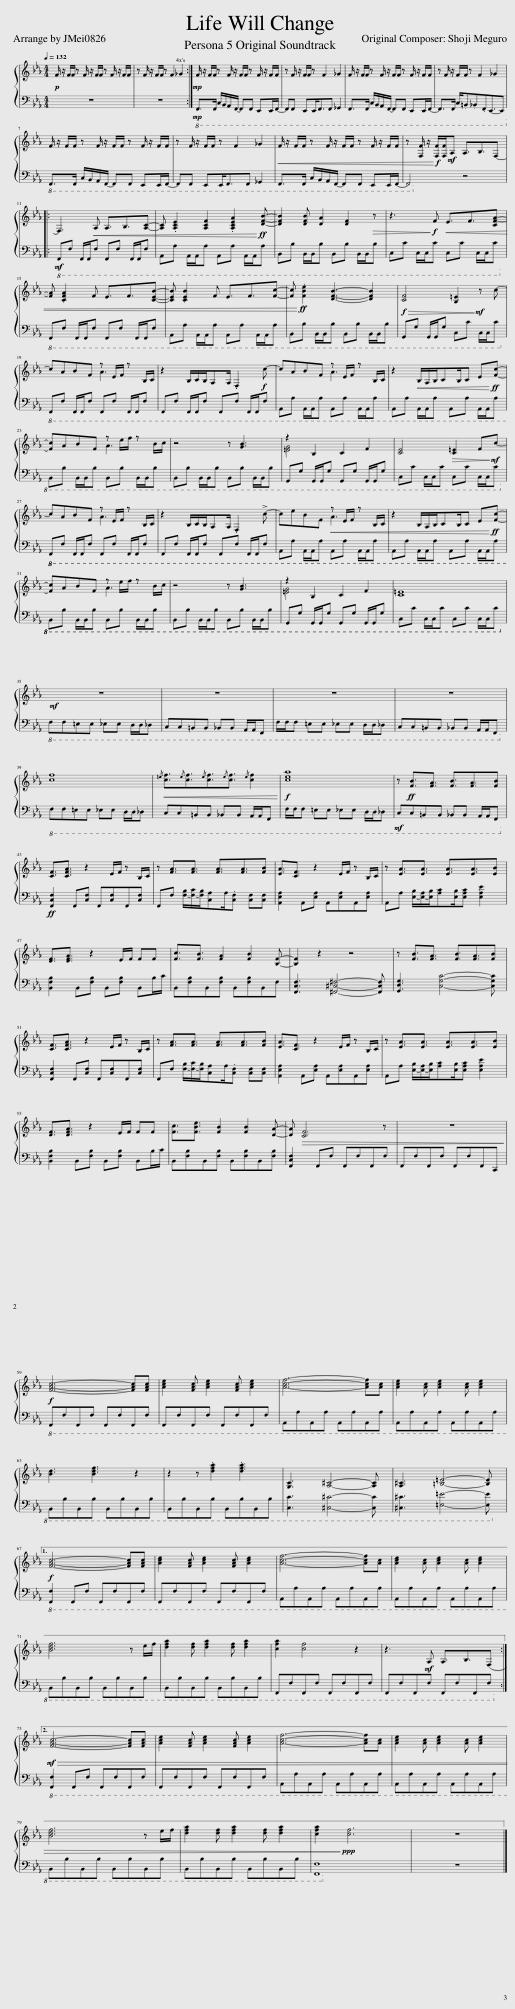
X:1
%%score { ( 1 3 ) | 2 }
L:1/8
Q:1/4=132
M:4/4
I:linebreak $
K:Eb
V:1 treble
V:3 treble
V:2 bass
V:1
!p! F/ z/ F/F/ z F/ z/ F/F/ z F/ z/ F/F/ | z F/ z/ F/F/ z F2 _G2 :|!mp! F/ z/ F/F/ z F/ z/ F/F/ z F/ z/ F/F/ | z F/ z/ F/F/ z F2 _G2 | F/ z/ F/F/ z F/ z/ F/F/ z F/ z/ F/F/ | %5
 z F/ z/ F/F/ z F2 _G2 |$ F/ z/ F/F/ z F/ z/ F/F/ z F/ z/ F/F/ | z F/ z/ F/F/ z F2 _G2 |!<(! F/ z/ F/F/ z F/ z/ F/F/ z F/ z/ F/F/ | z [F,F]/ z/ [F,F]/!<)!!f![F,F]/!mf!A, A,3/2B,3/2F,- |:$ %10
 F,3!<(! A, A,3/2B,3/2[A,C]- | [A,C] .[A,CE]2 [A,CF]2 .[A,CEA]2!<)!!ff! [DFB]- | [DFB]2 [DFB] [DA]2 [DF]2!>(! z | z3!>)!!f! F!<(! E3/2F3/2[CF-A-] |$ [FA] .[CFA]2 F E3/2F3/2[CEB]- | %15
 [CEB] .[CEB]2 F E3/2F3/2[Fc]- | [Fc]!<)!!ff! .[FBe]2 [DFB]3- [DFB]2 |!f!!>(! [CF]4 [B,=E]2!>)!!mf! z c- |$ cABF z E/F/ z B,/C/ | z2 B,/C/B,/A,A,/ .F,2!f! c- | %20
 cABF z E/F/ z B,/C/ | z2!<(! B,/A,/B,/CB,/C E!<)!!ff![Fc]- |$ [Fc]ABF z e/f/ z B/c/ | z4 z [GB]3 | z2 B,2 C2 F2 | %25
 [CE]4!>(! [C=E]2 F!>)!!mf!c- |$ cABF z E/F/ z B,/C/ | z2 B,/C/B,/A,A,/ .F,2 !>!c- | ceBF!<(! z E/F/ z B,/C/ | z2 B,/A,/B,/CB,/C E!<)!!ff![Fc]- |$ %30
 [Fc]ABF z e/f/ z B/c/ | z4 z [GB]3 | z2 B,2 C2 F2 | [C=E]8 |$ z8!mf! | %35
 z8 | z8 | z8 |$ [cf]8 |!<(!{/=e} [cf]3/2{/e}[cf]3/2{/e}[cf]3/2{/e}[cf]3/2{/e} [cf]2!<)! | %40
!f! [cea]8 | z!ff! [FB]3/2[FA]3/2 [FB]3/2[FA]3/2[FB] |$ [CF]3/2[CFA]3/2 z2 E/F/ z B,/C/ | z [FA]3/2[FA]3/2 [FA]3/2[FA]3/2[FB] | [EA]3/2[CF]3/2 z2 E/F/ z B,/C/ | %45
 z [EA]3/2[EA]3/2 [EA]3/2[EA]3/2[EB] |$ [DF]3/2[DFA]3/2 z2 E/F/ FF | [Fc]3/2[FB]3/2 [FA]2 [FB]2 [B,F]- | [B,F]2 z2 z4 | z [FB]3/2[FA]3/2 [FB]3/2[FA]3/2[FB] |$ %50
 [CF]3/2[CFA]3/2 z2 E/F/ z B,/C/ | z [FA]3/2[FA]3/2 [FA]3/2[FA]3/2[FB] | [EA]3/2[CF]3/2 z2 E/F/ z B,/C/ | z [EA]3/2[EA]3/2 [EA]3/2[EA]3/2[EB] |$ [DF]3/2[DFA]3/2 z2 E/F/ FF | %55
 [Fc]3/2[FBe]3/2 [FB]2 [FB]2 [DA]- | [DA]!>(! [CF]6 z | z8!>)! |$!f! [FAc]6- [FAc][FAc] | [Ace]2 [FAc] [Ace]2 [FAc] [Ace]2 | %60
 [Acf]6- [Acf][Ac] | [Ace]2 [Ac] [Ace]2 [Ac] [Ace]2 |$ [Bd]3 [Bdf]3 z2 | z2 z .[dfa]2 .[dfa]3 | [G,C]3 [A,^C]4- [A,C] | %65
 [A,^C]3 [=B,=E]4- [B,E] |1$!f! [FAc]6- [FAc][FAc] | [Ace]2 [FAc] [Ace]2 [FAc] [Ace]2 | [Acf]6- [Acf][Ac] | [Ace]2 [Ac] [Ace]2 [Ac] [Ace]2 |$ %70
 [Bdf]6 z e/f/ | [dfa]2 [df] [dfa]2 [df] [dfa]2 | [cfa]2 [cf]4 z2 | z3!mf! A, A,3/2B,3/2(F,- :|2$!mf!!>(! [FAc]6-) [FAc][FAc] | %75
 [Ace]2 [FAc] [Ace]2 [FAc] [Ace]2 | [Acf]6- [Acf][Ac] | [Ace]2 [Ac] [Ace]2 [Ac] [Ace]2 |$ [Bdf]6 z e/f/ | [dfa]2 [df] [dfa]2 [df] [dfa]2 | %80
 [cfa]2!>)!!ppp! [cf]6 | z8 |] %82
V:2
 z8 | z8 :|!mp!!8vb(! F,,,>F,,, C,,/B,,,/A,,,/F,,,/- F,,,F,,, E,,,E,,,/F,,,/- | F,,,F,,, E,,,E,,,<F,,,F,,, _G,,,2 | F,,,>F,,, C,,/B,,,/A,,,/F,,,/- F,,,F,,, E,,,E,,,/F,,,/- | %5
 F,,,>F,,, C,,/.=B,,,._B,,,.F,,,E,,,3/2-E,,,!8vb)! |$!8vb(! F,,,>F,,, C,,/B,,,/A,,,/F,,,/- F,,,F,,, E,,,E,,,/F,,,/- | F,,,F,,, E,,,E,,,<F,,,F,,, _G,,,2 | F,,,>F,,, C,,/B,,,/A,,,/F,,,/- F,,,F,,, E,,,E,,,/F,,,/- | F,,,4!8vb)! z4 |:$ %10
!mf!!8vb(! F,,,F,, F,,,/F,,,/F,, F,,,F,, F,,,/F,,,/F,, | A,,,A,, A,,,/A,,,/A,, A,,,A,, A,,,/A,,,/A,, | B,,,B,, B,,,/B,,,/B,, B,,,B,, B,,,/B,,,/B,, | C,,C, C,,/C,,/C, C,,C, C,,/C,,/C,!8vb)! |$!8vb(! F,,,F,, F,,,/F,,,/F,, F,,,F,, F,,,/F,,,/F,, | %15
 A,,,A,, A,,,/A,,,/A,, A,,,A,, A,,,/A,,,/A,, | B,,,B,, B,,,/B,,,/B,, B,,,B,, B,,,/B,,,/B,, | G,,,G,, G,,,/G,,,/G,, C,,C, C,,/C,,/C,!8vb)! |$!8vb(! F,,,F,, F,,,/F,,,/F,, F,,,F,, F,,,/F,,,/F,, | F,,,F,, F,,,/F,,,/F,, F,,,F,, F,,,/F,,,/F,, | %20
 A,,,A,, A,,,/A,,,/A,, A,,,A,, A,,,/A,,,/A,, | A,,,A,, A,,,/A,,,/A,, A,,,A,, A,,,/A,,,/A,, |$ B,,,B,, B,,,/B,,,/B,, B,,,B,, B,,,/B,,,/B,, | B,,,B,, B,,,/B,,,/B,, B,,,B,, B,,,/B,,,/B,, | G,,,G,, G,,,/G,,,/G,, G,,,G,, G,,,/G,,,/G,, | %25
 C,,C, C,,/C,,/C, C,,C, C,,/C,,/C,!8vb)! |$!8vb(!!8vb(! F,,,F,, F,,,/F,,,/F,, F,,,F,, F,,,/F,,,/F,, | F,,,F,, F,,,/F,,,/F,, F,,,F,, F,,,/F,,,/F,, | A,,,A,, A,,,/A,,,/A,, A,,,A,, A,,,/A,,,/A,, | A,,,A,, A,,,/A,,,/A,, A,,,A,, A,,,/A,,,/A,, |$ %30
 B,,,B,, B,,,/B,,,/B,, B,,,B,, B,,,/B,,,/B,, | B,,,B,, B,,,/B,,,/B,, B,,,B,, B,,,/B,,,/B,, | G,,,G,, G,,,/G,,,/G,, G,,,G,, G,,,/G,,,/G,, | C,,C, C,,/C,,/C, C,,C, C,,/C,,/C,!8vb)!!8vb)! |$!8vb(! F,,F,,=E,,E,, _E,,E,, D,,/D,,/_D,, | %35
 C,,C,,=B,,,B,,, _B,,,B,,, A,,,/A,,,/F,,, | F,,/F,,/F,, =E,,E,, _E,,E,, D,,/D,,/_D,, | C,,C,,=B,,,B,,, _B,,,B,,, A,,,/A,,,/F,,,!8vb)! |$!8vb(! F,,F,,=E,,E,, _E,,E,, D,,/D,,/_D,, | C,,C,,=B,,,B,,, _B,,,B,,, A,,,/A,,,/F,,, | %40
 F,,/F,,/F,, =E,,E,, _E,,E,, D,,/D,,/_D,, |!mf! C,,C,,=B,,,B,,, _B,,,B,,, A,,,/A,,,/F,,,!8vb)! |$!ff! [F,,C,F,]2 F,,[C,F,] F,,[C,F,]F,,[C,F,] | F,,F, [F,-B,]/[F,-C]/[F,B,]/[C,A,]A,/.[C,F,] [C,F,][C,F,] | [A,,E,A,]2 A,,[E,A,] A,,[E,A,]A,,[E,A,] | %45
 A,,A, [E,-B,]/[E,-A,]/[E,B,]/[A,C][E,B,]/[E,A,C] [E,A,E]2 |$ [B,,F,B,]2 B,,[F,B,] B,,[F,B,] B,,B,/C/ | B,,[F,B,]B,,[F,B,] B,,[F,B,]B,,F, | [F,,C,F,]3 [^F,,^C,^F,]4- [F,,C,F,] | [G,,D,G,]3 [C,G,C]4- [C,G,C] |$ %50
 [F,,C,F,]2 F,,[C,F,] F,,[C,F,]F,,[C,F,] | F,,F, [F,-B,]/[F,-C]/[F,B,]/[C,A,]A,/.[C,F,] [C,F,][C,F,] | [A,,E,A,]2 A,,[E,A,] A,,[E,A,]A,,[E,A,] | A,,A, [E,-B,]/[E,-A,]/[E,B,]/[A,C][E,B,]/[E,A,C] [E,A,E]2 |$ [B,,F,B,]2 B,,[F,B,] B,,[F,B,] B,,B,/C/ | %55
 B,,[F,B,]B,,[F,B,] B,,[F,B,]B,,[F,B,] | [F,,C,F,]2 F,,F, F,,F,F,,F, | F,,F,F,,F, F,,F,F,,C,, |$!8vb(! F,,,F,,F,,,F,, F,,,F,,F,,,F,, | F,,,F,,F,,,F,, F,,,F,,F,,,F,, | %60
 A,,,A,,A,,,A,, A,,,A,,A,,,A,, | A,,,A,,A,,,A,, A,,,A,,A,,,A,, |$ B,,,B,,B,,,B,, B,,,B,,B,,,B,, | B,,,B,,B,,,B,, B,,,B,,B,,,B,, | [C,,C,]3 [^C,,^C,]4- [C,,C,] | %65
 [^C,,^C,]3 [=E,,=E,]4- [E,,E,]!8vb)! |1$!8vb(! [F,,,F,,]2 F,,,F,, F,,,F,,F,,,F,, | F,,,F,,F,,,F,, F,,,F,,F,,,F,, | A,,,A,,A,,,A,, A,,,A,,A,,,A,, | A,,,A,,A,,,A,, A,,,A,,A,,,A,, |$ %70
 B,,,B,,B,,,B,, B,,,B,,B,,,B,, | B,,,B,,B,,,B,, B,,,B,,B,,,B,, | F,,,F,,F,,,F,, F,,,F,,F,,,F,, | F,,,F,,F,,,F,, F,,,F,,F,,,F,,!8vb)! :|2$!8vb(! [F,,,F,,]2 F,,,F,, F,,,F,,F,,,F,, | %75
 F,,,F,,F,,,F,, F,,,F,,F,,,F,, | A,,,A,,A,,,A,, A,,,A,,A,,,A,, | A,,,A,,A,,,A,, A,,,A,,A,,,A,, |$ B,,,B,,B,,,B,, B,,,B,,B,,,B,, | B,,,B,,B,,,B,, B,,,B,,B,,,B,, | %80
 [F,,,F,,]8!8vb)! | z8 |] %82
V:3
 x8 | x8 :| x8 | x8 | x8 | %5
 x8 |$ x8 | x8 | x8 | x8 |:$ %10
 x8 | x8 | x8 | x8 |$ x8 | %15
 x8 | x8 | x8 |$ x4 A3 x | x8 | %20
 x4 A3 x | x8 |$ x4 A3 x | x8 | [=EG]4 x4 | %25
 x8 |$ x4 A3 x | x8 | x4 A3 x | x8 |$ %30
 x4 A3 x | x8 | [=EG]4 x4 | x8 |$ x8 | %35
 x8 | x8 | x8 |$ x8 | x8 | %40
 x8 | x8 |$ x8 | x8 | x8 | %45
 x8 |$ x8 | x8 | x8 | x8 |$ %50
 x8 | x8 | x8 | x8 |$ x8 | %55
 x8 | x8 | x8 |$ x8 | x8 | %60
 x8 | x8 |$ x8 | x8 | x8 | %65
 x8 |1$ x8 | x8 | x8 | x8 |$ %70
 x8 | x8 | x8 | x8 :|2$ x3 x5 | %75
 x8 | x8 | x8 |$ x8 | x8 | %80
 x8 | x8 |] %82
